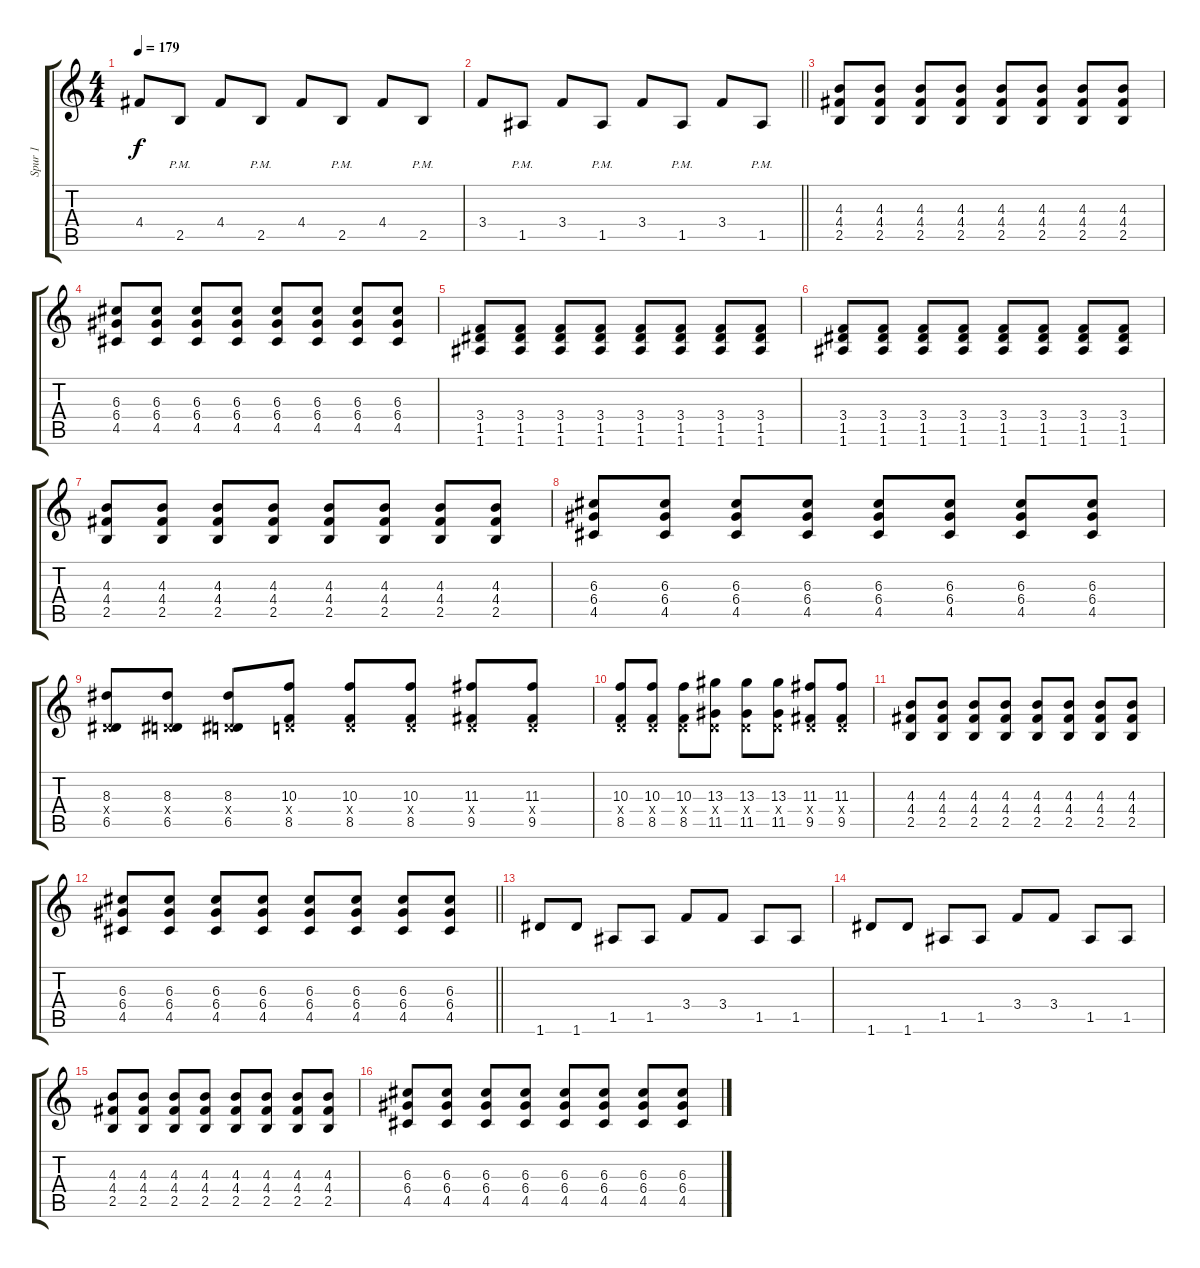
\track ("Spur 1" "Spur 1") {instrument distortionguitar}
\staff {score tabs}
\tuning (E4 B3 G3 D3 A2 D3) {hide}
\ts (4 4)
\tempo 179
\clef g2
\ks c
4.4.8{dy f} 2.5{pm}.8 4.4.8 2.5{pm}.8 4.4.8 2.5{pm}.8 4.4.8 2.5{pm}.8 |
\barLineRight lightlight
3.4.8 1.5{pm}.8 3.4.8 1.5{pm}.8 3.4.8 1.5{pm}.8 3.4.8 1.5{pm}.8 |
(4.3 4.4 2.5).8 (4.3 4.4 2.5).8 (4.3 4.4 2.5).8 (4.3 4.4 2.5).8 (4.3 4.4 2.5).8 (4.3 4.4 2.5).8 (4.3 4.4 2.5).8 (4.3 4.4 2.5).8 |
(6.3 6.4 4.5).8 (6.3 6.4 4.5).8 (6.3 6.4 4.5).8 (6.3 6.4 4.5).8 (6.3 6.4 4.5).8 (6.3 6.4 4.5).8 (6.3 6.4 4.5).8 (6.3 6.4 4.5).8 |
(3.4 1.5 1.6).8 (3.4 1.5 1.6).8 (3.4 1.5 1.6).8 (3.4 1.5 1.6).8 (3.4 1.5 1.6).8 (3.4 1.5 1.6).8 (3.4 1.5 1.6).8 (3.4 1.5 1.6).8 |
(3.4 1.5 1.6).8 (3.4 1.5 1.6).8 (3.4 1.5 1.6).8 (3.4 1.5 1.6).8 (3.4 1.5 1.6).8 (3.4 1.5 1.6).8 (3.4 1.5 1.6).8 (3.4 1.5 1.6).8 |
(4.3 4.4 2.5).8 (4.3 4.4 2.5).8 (4.3 4.4 2.5).8 (4.3 4.4 2.5).8 (4.3 4.4 2.5).8 (4.3 4.4 2.5).8 (4.3 4.4 2.5).8 (4.3 4.4 2.5).8 |
(6.3 6.4 4.5).8 (6.3 6.4 4.5).8 (6.3 6.4 4.5).8 (6.3 6.4 4.5).8 (6.3 6.4 4.5).8 (6.3 6.4 4.5).8 (6.3 6.4 4.5).8 (6.3 6.4 4.5).8 |
(8.3 0.4{x} 6.5).8 (8.3 0.4{x} 6.5).8 (8.3 0.4{x} 6.5).8 (10.3 0.4{x} 8.5).8 (10.3 0.4{x} 8.5).8 (10.3 0.4{x} 8.5).8 (11.3 0.4{x} 9.5).8 (11.3 0.4{x} 9.5).8 |
(10.3 0.4{x} 8.5).8 (10.3 0.4{x} 8.5).8 (10.3 0.4{x} 8.5).8 (13.3 0.4{x} 11.5).8 (13.3 0.4{x} 11.5).8 (13.3 0.4{x} 11.5).8 (11.3 0.4{x} 9.5).8 (11.3 0.4{x} 9.5).8 |
(4.3 4.4 2.5).8 (4.3 4.4 2.5).8 (4.3 4.4 2.5).8 (4.3 4.4 2.5).8 (4.3 4.4 2.5).8 (4.3 4.4 2.5).8 (4.3 4.4 2.5).8 (4.3 4.4 2.5).8 |
\barLineRight lightlight
(6.3 6.4 4.5).8 (6.3 6.4 4.5).8 (6.3 6.4 4.5).8 (6.3 6.4 4.5).8 (6.3 6.4 4.5).8 (6.3 6.4 4.5).8 (6.3 6.4 4.5).8 (6.3 6.4 4.5).8 |
\section ("" "")
1.6.8 1.6.8 1.5.8 1.5.8 3.4.8 3.4.8 1.5.8 1.5.8 |
1.6.8 1.6.8 1.5.8 1.5.8 3.4.8 3.4.8 1.5.8 1.5.8 |
(4.3 4.4 2.5).8 (4.3 4.4 2.5).8 (4.3 4.4 2.5).8 (4.3 4.4 2.5).8 (4.3 4.4 2.5).8 (4.3 4.4 2.5).8 (4.3 4.4 2.5).8 (4.3 4.4 2.5).8 |
(6.3 6.4 4.5).8 (6.3 6.4 4.5).8 (6.3 6.4 4.5).8 (6.3 6.4 4.5).8 (6.3 6.4 4.5).8 (6.3 6.4 4.5).8 (6.3 6.4 4.5).8 (6.3 6.4 4.5).8
